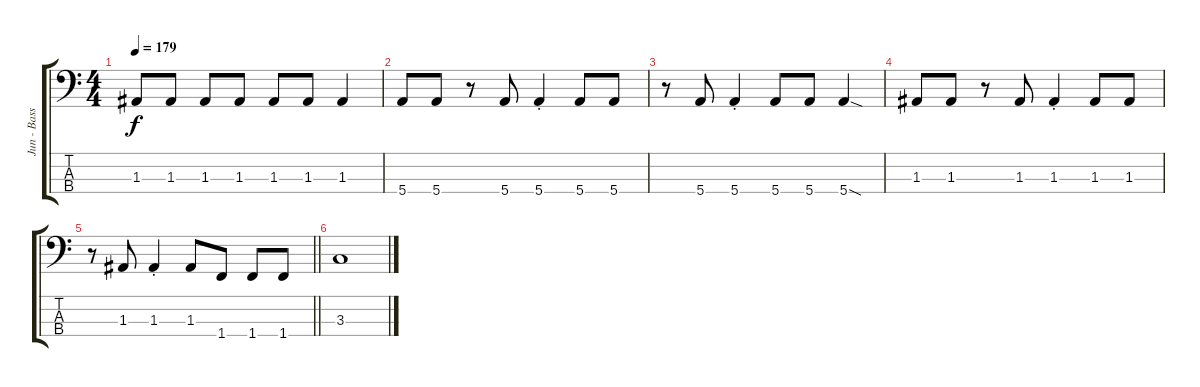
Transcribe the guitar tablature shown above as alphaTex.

\track ("Jun - Bass" "Jun - Bass") {instrument electricbasspick}
\staff {score tabs}
\tuning (G2 D2 A1 E1) {hide}
\ts (4 4)
\tempo 179
\clef f4
\ks c
1.3{t}.8{dy f} 1.3.8 1.3.8 1.3.8 1.3.8 1.3.8 1.3.4 |
5.4.8 5.4.8 r.8 5.4.8 5.4{st}.4 5.4.8 5.4.8 |
r.8 5.4.8 5.4{st}.4 5.4.8 5.4.8 5.4{sod}.4 |
1.3.8 1.3.8 r.8 1.3.8 1.3{st}.4 1.3.8 1.3.8 |
\barLineRight lightlight
r.8 1.3.8 1.3{st}.4 1.3.8 1.4.8 1.4.8 1.4.8 |
3.3.1
